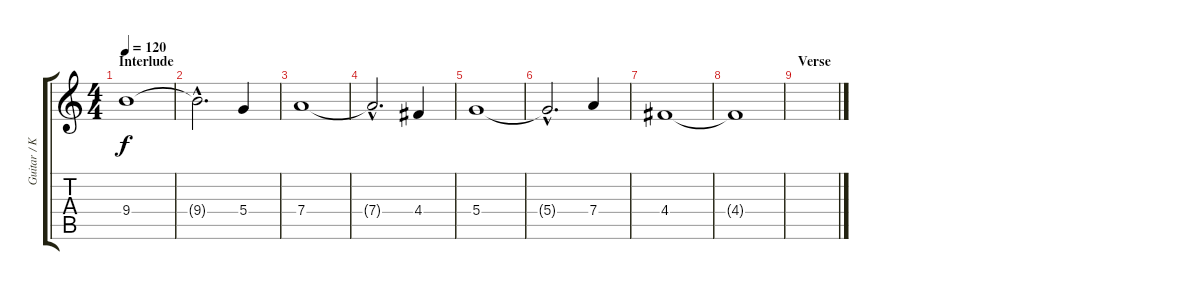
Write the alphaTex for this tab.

\track ("Guitar / Keyss" "Guitar / K") {instrument overdrivenguitar}
\staff {score tabs}
\tuning (E4 B3 G3 D3 A2 E2) {hide}
\ts (4 4)
\section ("" "Interlude")
\tempo 120
\clef g2
\ks c
9.4.1{dy f volume 14 instrument trombone} |
9.4{hac t}.2{d} 5.4.4 |
7.4.1 |
7.4{hac t}.2{d} 4.4.4 |
5.4.1 |
5.4{hac t}.2{d} 7.4.4 |
4.4.1 |
4.4{t}.1 |
\section ("" "Verse")
